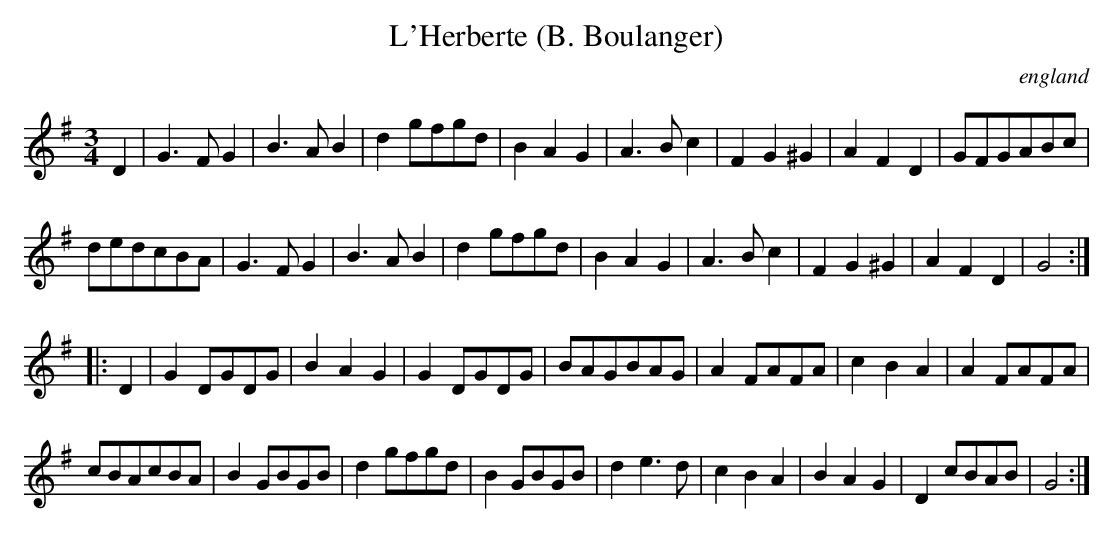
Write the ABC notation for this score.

X:1
T:L'Herberte (B. Boulanger)
O:england
M:3/4
L:1/4
K:G
D|G>FG|B>AB|dg/f/g/d/|BAG|\
A>Bc|FG^G|AFD|G/F/G/A/B/c/|
d/e/d/c/B/A/|G>FG|B>AB|dg/f/g/d/\
|BAG|A>Bc|FG^G|AFD|G2:|
|:D|GD/G/D/G/|BAG|GD/G/D/G/\
|B/A/G/B/A/G/|AF/A/F/A/|cBA|AF/A/F/A/|
c/B/A/c/B/A/|BG/B/G/B/|dg/f/g/d/|\
BG/B/G/B/|de>d|cBA|BAG|Dc/B/A/B/|G2:|
